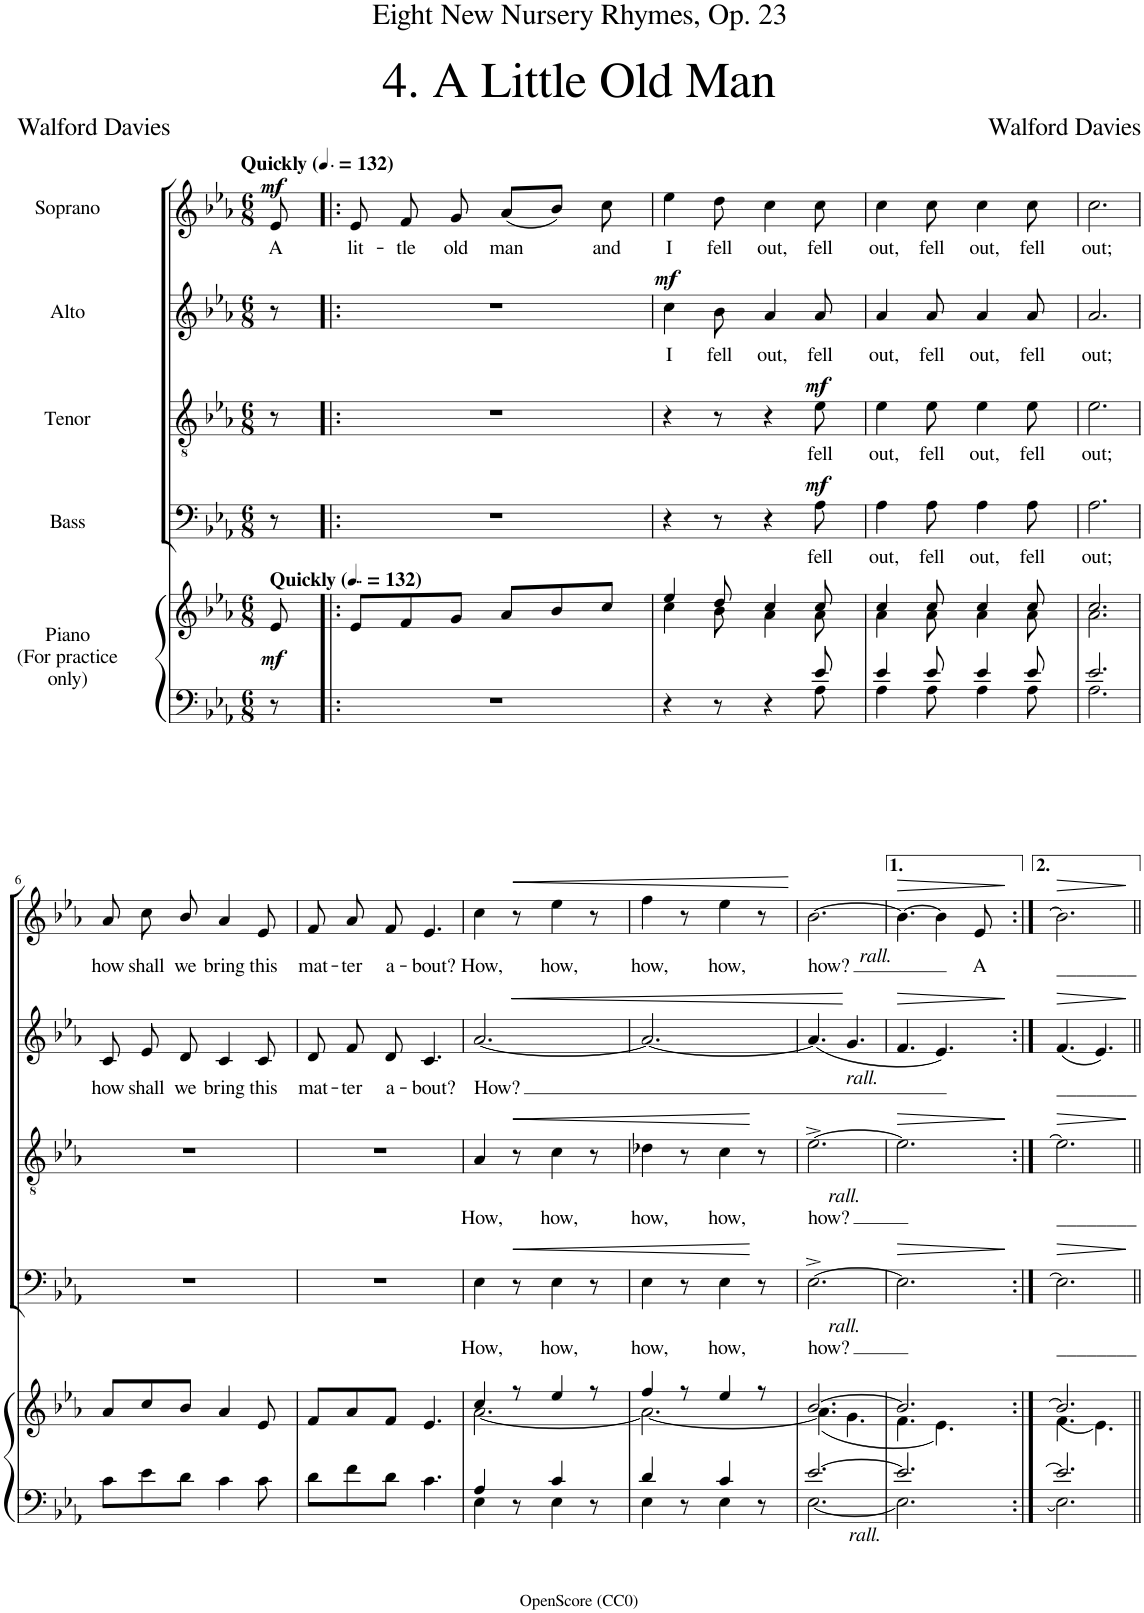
**kern	**kern	**dynam	**kern	**text	**dynam	**kern	**text	**dynam	**kern	**text	**dynam	**kern	**text	**dynam
*part5	*part5	*part5	*part4	*part4	*part4	*part3	*part3	*part3	*part2	*part2	*part2	*part1	*part1	*part1
*staff6	*staff5	*staff5/6	*staff4	*staff4	*staff4	*staff3	*staff3	*staff3	*staff2	*staff2	*staff2	*staff1	*staff1	*staff1
*I"Piano (For practice only)	*	*	*I"Bass	*	*	*I"Tenor	*	*	*I"Alto	*	*	*I"Soprano	*	*
*I'Pno	*	*	*	*	*	*	*	*	*	*	*	*	*	*
*clefF4	*clefG2	*	*clefF4	*	*	*clefGv2	*	*	*clefG2	*	*	*clefG2	*	*
*	*	*	*	*	*	*Trd1c2	*	*	*Trd4c7	*	*	*	*	*
*k[b-e-a-]	*k[b-e-a-]	*	*k[b-e-a-]	*	*	*k[b-e-a-]	*	*	*k[b-e-a-]	*	*	*k[b-e-a-]	*	*
*M6/8	*M6/8	*	*M6/8	*	*	*M6/8	*	*	*M6/8	*	*	*M6/8	*	*
*MM198	*MM231	*	*MM198	*	*	*MM198	*	*	*MM198	*	*	*MM198	*	*
=1	=1	=1	=1	=1	=1	=1	=1	=1	=1	=1	=1	=1	=1	=1
!	!	!	!	!	!	!	!	!	!	!	!	!LO:TX:a:B:t=Quickly	!	!
!	!LO:TX:a:B:t=Quickly	!	!	!	!	!	!	!	!	!	!	!	!	!
!	!	!LO:DY:b	!	!	!	!	!	!	!	!	!	!	!LO:LY:b	!LO:DY:a
8r	8e-/	mf	8r	.	.	8r	.	.	8r	.	.	8e-/	A	mf
=2!|:	=2!|:	=2!|:	=2!|:	=2!|:	=2!|:	=2!|:	=2!|:	=2!|:	=2!|:	=2!|:	=2!|:	=2!|:	=2!|:	=2!|:
!	!	!	!	!	!	!	!	!	!	!	!	!	!LO:LY:b	!
2.r	8e-/L	.	2.r	.	.	2.r	.	.	2.r	.	.	8e-/	lit-	.
!	!	!	!	!	!	!	!	!	!	!	!	!	!LO:LY:b	!
.	8f/	.	.	.	.	.	.	.	.	.	.	8f/	-tle	.
!	!	!	!	!	!	!	!	!	!	!	!	!	!LO:LY:b	!
.	8g/J	.	.	.	.	.	.	.	.	.	.	8g/	old	.
!	!	!	!	!	!	!	!	!	!	!	!	!	!LO:LY:b	!
.	8a-/L	.	.	.	.	.	.	.	.	.	.	(8a-/L	man	.
.	8b-/	.	.	.	.	.	.	.	.	.	.	8b-/J)	.	.
!	!	!	!	!	!	!	!	!	!	!	!	!	!LO:LY:b	!
.	8cc/J	.	.	.	.	.	.	.	.	.	.	8cc\	and	.
=3	=3	=3	=3	=3	=3	=3	=3	=3	=3	=3	=3	=3	=3	=3
*^	*^	*	*	*	*	*	*	*	*	*	*	*	*	*
!	!	!	!	!	!	!	!	!	!	!	!	!LO:LY:b	!LO:DY:a	!	!LO:LY:b	!
4r	8ryy	4ee-/	4cc\	.	4r	.	.	4r	.	.	4cc\	I	mf	4ee-\	I	.
!	!	!	!	!	!	!	!	!	!	!	!	!LO:LY:b	!	!	!LO:LY:b	!
*v	*v	*	*	*	*	*	*	*	*	*	*	*	*	*	*	*
8r	8dd/	8b-\	.	8r	.	.	8r	.	.	8b-\	fell	.	8dd\	fell	.
!	!	!	!	!	!	!	!	!	!	!	!LO:LY:b	!	!	!LO:LY:b	!
4r	4cc/	4a-\	.	4r	.	.	4r	.	.	4a-/	out,	.	4cc\	out,	.
*^	*	*	*	*	*	*	*	*	*	*	*	*	*	*	*
!	!	!	!	!	!	!LO:LY:b	!LO:DY:a	!	!LO:LY:b	!LO:DY:a	!	!LO:LY:b	!	!	!LO:LY:b	!
8e-/	8A-\	8cc/	8a-\	.	8A-\	fell	mf	8e-\	fell	mf	8a-/	fell	.	8cc\	fell	.
=4	=4	=4	=4	=4	=4	=4	=4	=4	=4	=4	=4	=4	=4	=4	=4	=4
!	!	!	!	!	!	!LO:LY:b	!	!	!LO:LY:b	!	!	!LO:LY:b	!	!	!LO:LY:b	!
4e-/	4A-\	4cc/	4a-\	.	4A-\	out,	.	4e-\	out,	.	4a-/	out,	.	4cc\	out,	.
!	!	!	!	!	!	!LO:LY:b	!	!	!LO:LY:b	!	!	!LO:LY:b	!	!	!LO:LY:b	!
8e-/	8A-\	8cc/	8a-\	.	8A-\	fell	.	8e-\	fell	.	8a-/	fell	.	8cc\	fell	.
!	!	!	!	!	!	!LO:LY:b	!	!	!LO:LY:b	!	!	!LO:LY:b	!	!	!LO:LY:b	!
4e-/	4A-\	4cc/	4a-\	.	4A-\	out,	.	4e-\	out,	.	4a-/	out,	.	4cc\	out,	.
!	!	!	!	!	!	!LO:LY:b	!	!	!LO:LY:b	!	!	!LO:LY:b	!	!	!LO:LY:b	!
8e-/	8A-\	8cc/	8a-\	.	8A-\	fell	.	8e-\	fell	.	8a-/	fell	.	8cc\	fell	.
=5	=5	=5	=5	=5	=5	=5	=5	=5	=5	=5	=5	=5	=5	=5	=5	=5
!	!	!	!	!	!	!LO:LY:b	!	!	!LO:LY:b	!	!	!LO:LY:b	!	!	!LO:LY:b	!
2.e-/	2.A-\	2.cc/	2.a-\	.	2.A-\	out;	.	2.e-\	out;	.	2.a-/	out;	.	2.cc\	out;	.
!!LO:LB:g=z
=6	=6	=6	=6	=6	=6	=6	=6	=6	=6	=6	=6	=6	=6	=6	=6	=6
!	!	!	!	!	!	!	!	!	!	!	!	!LO:LY:b	!	!	!LO:LY:b	!
*v	*v	*	*	*	*	*	*	*	*	*	*	*	*	*	*	*
*	*v	*v	*	*	*	*	*	*	*	*	*	*	*	*	*
8c\L	8a-/L	.	2.r	.	.	2.r	.	.	8c/L	how	.	8a-/	how	.
!	!	!	!	!	!	!	!	!	!	!LO:LY:b	!	!	!LO:LY:b	!
8e-\	8cc/	.	.	.	.	.	.	.	8e-/	shall	.	8cc\	shall	.
!	!	!	!	!	!	!	!	!	!	!LO:LY:b	!	!	!LO:LY:b	!
8d\J	8b-/J	.	.	.	.	.	.	.	8d/J	we	.	8b-/	we	.
!	!	!	!	!	!	!	!	!	!	!LO:LY:b	!	!	!LO:LY:b	!
4c\	4a-/	.	.	.	.	.	.	.	4c/	bring	.	4a-/	bring	.
!	!	!	!	!	!	!	!	!	!	!LO:LY:b	!	!	!LO:LY:b	!
8c\	8e-/	.	.	.	.	.	.	.	8c/	this	.	8e-/	this	.
=7	=7	=7	=7	=7	=7	=7	=7	=7	=7	=7	=7	=7	=7	=7
!	!	!	!	!	!	!	!	!	!	!LO:LY:b	!	!	!LO:LY:b	!
8d\L	8f/L	.	2.r	.	.	2.r	.	.	8d/L	mat-	.	8f/	mat-	.
!	!	!	!	!	!	!	!	!	!	!LO:LY:b	!	!	!LO:LY:b	!
8f\	8a-/	.	.	.	.	.	.	.	8f/	-ter	.	8a-/	-ter	.
!	!	!	!	!	!	!	!	!	!	!LO:LY:b	!	!	!LO:LY:b	!
8d\J	8f/J	.	.	.	.	.	.	.	8d/J	a-	.	8f/	a-	.
!	!	!	!	!	!	!	!	!	!	!LO:LY:b	!	!	!LO:LY:b	!
4.c\	4.e-/	.	.	.	.	.	.	.	4.c/	-bout?	.	4.e-/	-bout?	.
=8	=8	=8	=8	=8	=8	=8	=8	=8	=8	=8	=8	=8	=8	=8
*^	*^	*	*	*	*	*	*	*	*	*	*	*	*	*
!	!	!	!	!	!	!LO:LY:b	!	!	!LO:LY:b	!	!	!LO:LY:b	!LO:HP:b	!	!LO:LY:b	!
4A-/	4E-\	4cc/	[2.a-\	.	4E-\	How,	.	4A-/	How,	.	[2.a-/	How?	<	4cc\	How,	.
!	!	!	!	!	!	!	!LO:HP:b	!	!	!LO:HP:b	!	!	!	!	!	!LO:HP:b
8r	8ryy	8r	.	.	8r	.	<	8r	.	<	.	.	.	8r	.	<
!	!	!	!	!	!	!LO:LY:b	!	!	!LO:LY:b	!	!	!	!	!	!LO:LY:b	!
4c/	4E-\	4ee-/	.	.	4E-\	how,	.	4c\	how,	.	.	.	.	4ee-\	how,	.
8r	8ryy	8r	.	.	8r	.	.	8r	.	.	.	.	.	8r	.	.
=9	=9	=9	=9	=9	=9	=9	=9	=9	=9	=9	=9	=9	=9	=9	=9	=9
!	!	!	!	!	!	!LO:LY:b	!	!	!LO:LY:b	!	!	!	!	!	!LO:LY:b	!
4d/	4E-\	4ff/	2.a-\_	.	4E-\	how,	.	4d-X\	how,	.	2.a-/_	.	.	4ff\	how,	.
8r	8ryy	8r	.	.	8r	.	.	8r	.	.	.	.	.	8r	.	.
!	!	!	!	!	!	!LO:LY:b	!	!	!LO:LY:b	!	!	!	!	!	!LO:LY:b	!
4c/	4E-\	4ee-/	.	.	4E-\	how,	.	4c\	how,	.	.	.	.	4ee-\	how,	.
8r	8ryy	8r	.	.	8r	.	[	8r	.	[	.	.	.	8r	.	.
*v	*v	*	*	*	*	*	*	*	*	*	*	*	*	*	*	*
*	*v	*v	*	*	*	*	*	*	*	*	*	*	*	*	*
.	.	.	.	.	.	.	.	.	.	.	.	.	.	[
=10	=10	=10	=10	=10	=10	=10	=10	=10	=10	=10	=10	=10	=10	=10
*^	*^	*	*	*	*	*	*	*	*	*	*	*	*	*
!	!	!	!	!	!	!	!	!	!	!	!	!	!	!LO:TX:b:i:t=rall.	!	!
!	!	!	!	!	!	!	!	!LO:TX:b:i:t=rall.	!	!	!	!	!	!	!	!
!	!	!	!	!	!LO:TX:b:i:t=rall.	!	!	!	!	!	!	!	!	!	!	!
!LO:TX:b:i:t=rall.	!	!	!	!	!	!	!	!	!	!	!	!	!	!	!	!
!	!	!	!	!	!	!LO:LY:b	!	!	!LO:LY:b	!	!	!	!	!	!LO:LY:b	!
[2.e-/	[2.E-\	[2.b-/	(4.a-\]	.	[2.E-^\	how?	.	[2.e-^\	how?	.	(<4.a-/]	.	.	[2.b-\	how?	.
!	!	!	!	!	!	!	!	!	!	!	!LO:TX:b:i:t=rall.	!	!	!	!	!
.	.	.	4.g\	.	.	.	.	.	.	.	4.g/	.	[	.	.	.
=11	=11	=11	=11	=11	=11	=11	=11	=11	=11	=11	=11	=11	=11	=11	=11	=11
!	!	!	!	!	!	!	!LO:HP:b	!	!	!LO:HP:b	!	!	!LO:HP:b	!	!	!LO:HP:b
2.e-/]	2.E-\]	2.b-/]	4.f\	.	2.E-\]	.	>	2.e-\]	.	>	4.f/	.	>	4.b-\_	.	>
.	.	.	4.e-\)	.	.	.	.	.	.	.	4.e-/)	.	.	4b-\]	.	.
!	!	!	!	!	!	!	!	!	!	!	!	!	!	!	!LO:LY:b	!
.	.	.	.	.	.	.	.	.	.	.	.	.	.	8e-/	A	.
*v	*v	*	*	*	*	*	*	*	*	*	*	*	*	*	*	*
*	*v	*v	*	*	*	*	*	*	*	*	*	*	*	*	*
.	.	.	.	.	]	.	.	]	.	.	]	.	.	]
=12:|!	=12:|!	=12:|!	=12:|!	=12:|!	=12:|!	=12:|!	=12:|!	=12:|!	=12:|!	=12:|!	=12:|!	=12:|!	=12:|!	=12:|!
*^	*	*	*	*	*	*	*	*	*	*	*	*	*	*
[qe-	[qE-	[qb-	.	[qE-	.	.	[qe-	.	.	.	.	.	[qb-	.	.
*	*	*^	*	*	*	*	*	*	*	*	*	*	*	*	*
!	!	!	!	!	!	!LO:LY:b	!	!	!LO:LY:b	!	!	!LO:LY:b	!LO:HP:b	!	!LO:LY:b	!
2.e-/]	2.E-\]	2.b-/]	(4.f\	.	2.E-\]	________	.	2.e-\]	________	.	(4.f/	________	>	2.b-\]	________	.
.	.	.	4.e-\)	.	.	.	.	.	.	.	4.e-/)	.	.	.	.	.
*v	*v	*	*	*	*	*	*	*	*	*	*	*	*	*	*	*
*	*v	*v	*	*	*	*	*	*	*	*	*	*	*	*	*
.	.	.	.	.	.	.	.	.	.	.	]	.	.	.
=||	=||	=||	=||	=||	=||	=||	=||	=||	=||	=||	=||	=||	=||	=||
*-	*-	*-	*-	*-	*-	*-	*-	*-	*-	*-	*-	*-	*-	*-
